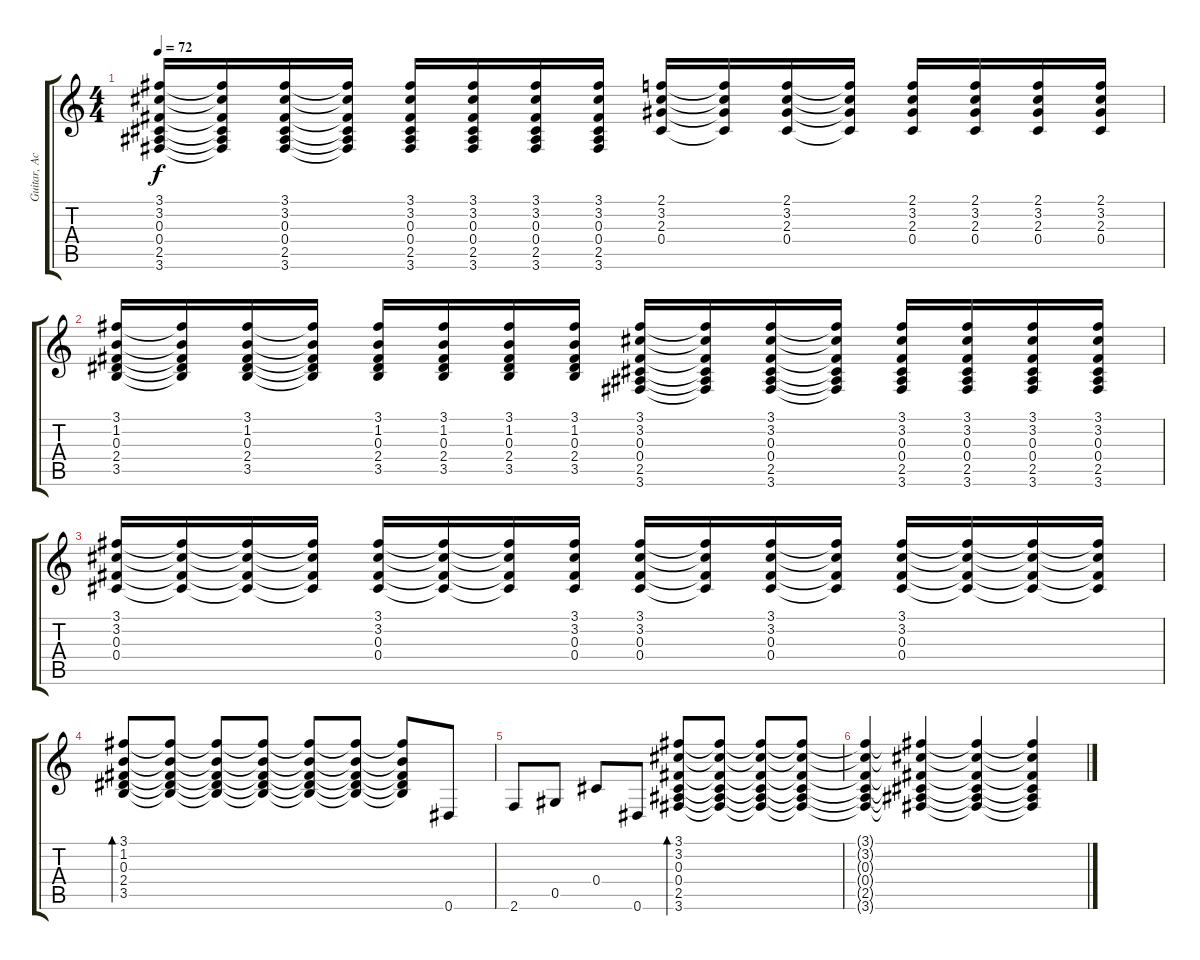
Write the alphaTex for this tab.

\track ("Guitar, Acoustic" "Guitar, Ac") {instrument acousticguitarsteel}
\staff {score tabs}
\tuning (Eb4 Bb3 Gb3 Db3 Ab2 Eb2) {hide}
\ts (4 4)
\tempo 72
\clef g2
\ks c
(3.1 3.2 0.3 0.4 2.5 3.6).16{dy f} (3.1{t} 3.2{t} 0.3{t} 0.4{t} 2.5{t} 3.6{t}).16 (3.1 3.2 0.3 0.4 2.5 3.6).16 (3.1{t} 3.2{t} 0.3{t} 0.4{t} 2.5{t} 3.6{t}).16 (3.1 3.2 0.3 0.4 2.5 3.6).16 (3.1 3.2 0.3 0.4 2.5 3.6).16 (3.1 3.2 0.3 0.4 2.5 3.6).16 (3.1 3.2 0.3 0.4 2.5 3.6).16 (2.1 3.2 2.3 0.4).16 (2.1{t} 3.2{t} 2.3{t} 0.4{t}).16 (2.1 3.2 2.3 0.4).16 (2.1{t} 3.2{t} 2.3{t} 0.4{t}).16 (2.1 3.2 2.3 0.4).16 (2.1 3.2 2.3 0.4).16 (2.1 3.2 2.3 0.4).16 (2.1 3.2 2.3 0.4).16 |
(3.1 1.2 0.3 2.4 3.5).16 (3.1{t} 1.2{t} 0.3{t} 2.4{t} 3.5{t}).16 (3.1 1.2 0.3 2.4 3.5).16 (3.1{t} 1.2{t} 0.3{t} 2.4{t} 3.5{t}).16 (3.1 1.2 0.3 2.4 3.5).16 (3.1 1.2 0.3 2.4 3.5).16 (3.1 1.2 0.3 2.4 3.5).16 (3.1 1.2 0.3 2.4 3.5).16 (3.1 3.2 0.3 0.4 2.5 3.6).16 (3.1{t} 3.2{t} 0.3{t} 0.4{t} 2.5{t} 3.6{t}).16 (3.1 3.2 0.3 0.4 2.5 3.6).16 (3.1{t} 3.2{t} 0.3{t} 0.4{t} 2.5{t} 3.6{t}).16 (3.1 3.2 0.3 0.4 2.5 3.6).16 (3.1 3.2 0.3 0.4 2.5 3.6).16 (3.1 3.2 0.3 0.4 2.5 3.6).16 (3.1 3.2 0.3 0.4 2.5 3.6).16 |
(3.1 3.2 0.3 0.4).16 (3.1{t} 3.2{t} 0.3{t} 0.4{t}).16 (3.1{t} 3.2{t} 0.3{t} 0.4{t}).16 (3.1{t} 3.2{t} 0.3{t} 0.4{t}).16 (3.1 3.2 0.3 0.4).16 (3.1{t} 3.2{t} 0.3{t} 0.4{t}).16 (3.1{t} 3.2{t} 0.3{t} 0.4{t}).16 (3.1 3.2 0.3 0.4).16 (3.1 3.2 0.3 0.4).16 (3.1{t} 3.2{t} 0.3{t} 0.4{t}).16 (3.1 3.2 0.3 0.4).16 (3.1{t} 3.2{t} 0.3{t} 0.4{t}).16 (3.1 3.2 0.3 0.4).16 (3.1{t} 3.2{t} 0.3{t} 0.4{t}).16 (3.1{t} 3.2{t} 0.3{t} 0.4{t}).16 (3.1{t} 3.2{t} 0.3{t} 0.4{t}).16 |
(3.1 1.2 0.3 2.4 3.5).8{bd 240} (3.1{t} 1.2{t} 0.3{t} 2.4{t} 3.5{t}).8 (3.1{t} 1.2{t} 0.3{t} 2.4{t} 3.5{t}).8 (3.1{t} 1.2{t} 0.3{t} 2.4{t} 3.5{t}).8 (3.1{t} 1.2{t} 0.3{t} 2.4{t} 3.5{t}).8 (3.1{t} 1.2{t} 0.3{t} 2.4{t} 3.5{t}).8 (3.1{t} 1.2{t} 0.3{t} 2.4{t} 3.5{t}).8 0.6.8 |
2.6.8 0.5.8 0.4.8 0.6.8 (3.1 3.2 0.3 0.4 2.5 3.6).8{bd 240} (3.1{t} 3.2{t} 0.3{t} 0.4{t} 2.5{t} 3.6{t}).8 (3.1{t} 3.2{t} 0.3{t} 0.4{t} 2.5{t} 3.6{t}).8 (3.1{t} 3.2{t} 0.3{t} 0.4{t} 2.5{t} 3.6{t}).8 |
(3.1{t} 3.2{t} 0.3{t} 0.4{t} 2.5{t} 3.6{t}).4 (3.1{t} 3.2{t} 0.3{t} 0.4{t} 2.5{t} 3.6{t}).4 (3.1{t} 3.2{t} 0.3{t} 0.4{t} 2.5{t} 3.6{t}).4 (3.1{t} 3.2{t} 0.3{t} 0.4{t} 2.5{t} 3.6{t}).4
